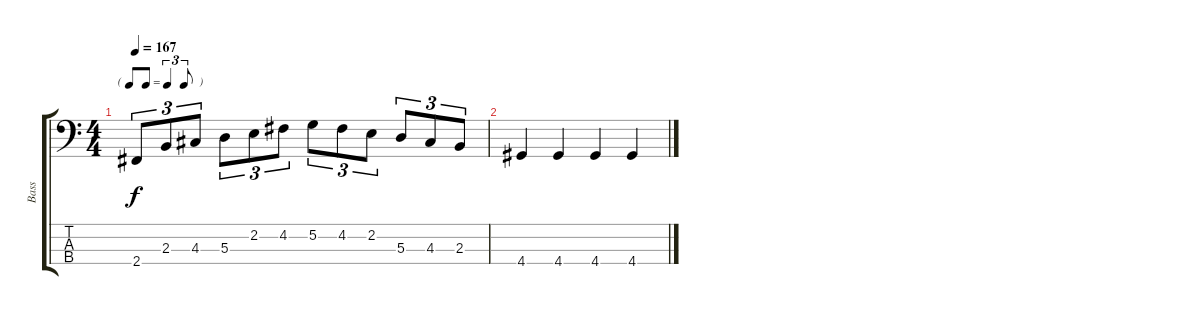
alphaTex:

\track ("Bass" "Bass") {instrument electricbassfinger}
\staff {score tabs}
\tuning (G2 D2 A1 E1) {hide}
\ts (4 4)
\tf triplet8th
\tempo 167
\clef f4
\ks c
2.4.8{tu (3 2) dy f} 2.3.8{tu (3 2)} 4.3.8{tu (3 2)} 5.3.8{tu (3 2)} 2.2.8{tu (3 2)} 4.2.8{tu (3 2)} 5.2.8{tu (3 2)} 4.2.8{tu (3 2)} 2.2.8{tu (3 2)} 5.3.8{tu (3 2)} 4.3.8{tu (3 2)} 2.3.8{tu (3 2)} |
4.4.4 4.4.4 4.4.4 4.4.4
